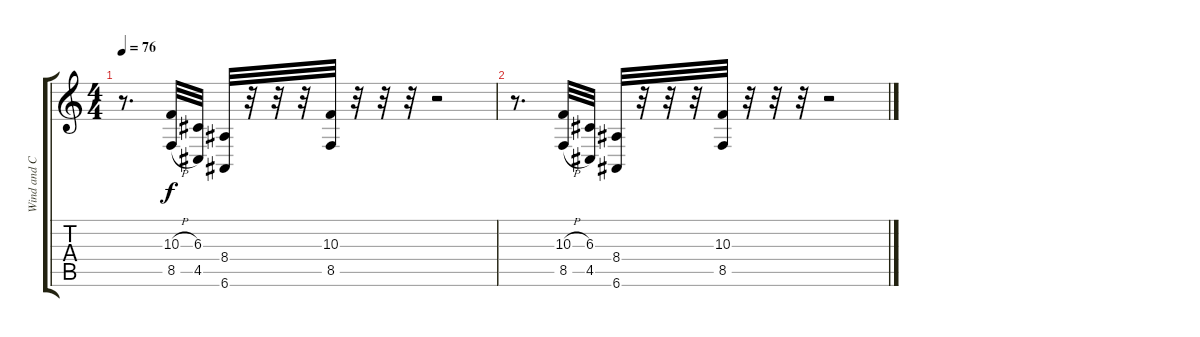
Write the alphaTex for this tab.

\track ("Wind and Clean Guitar AND Accordian" "Wind and C") {instrument flute}
\staff {score tabs}
\tuning (E4 B3 G3 D3 A2 E2) {hide}
\ts (4 4)
\tempo 76
\clef g2
\ks c
r.8{d dy f} (10.3{h} 8.5{h}).32{instrument accordion} (6.3 4.5).32 (8.4 6.6).32 r.32 r.32 r.32 (10.3 8.5).32 r.32 r.32 r.32 r.2 |
r.8{d} (10.3{h} 8.5{h}).32{instrument accordion} (6.3 4.5).32 (8.4 6.6).32 r.32 r.32 r.32 (10.3 8.5).32 r.32 r.32 r.32 r.2
